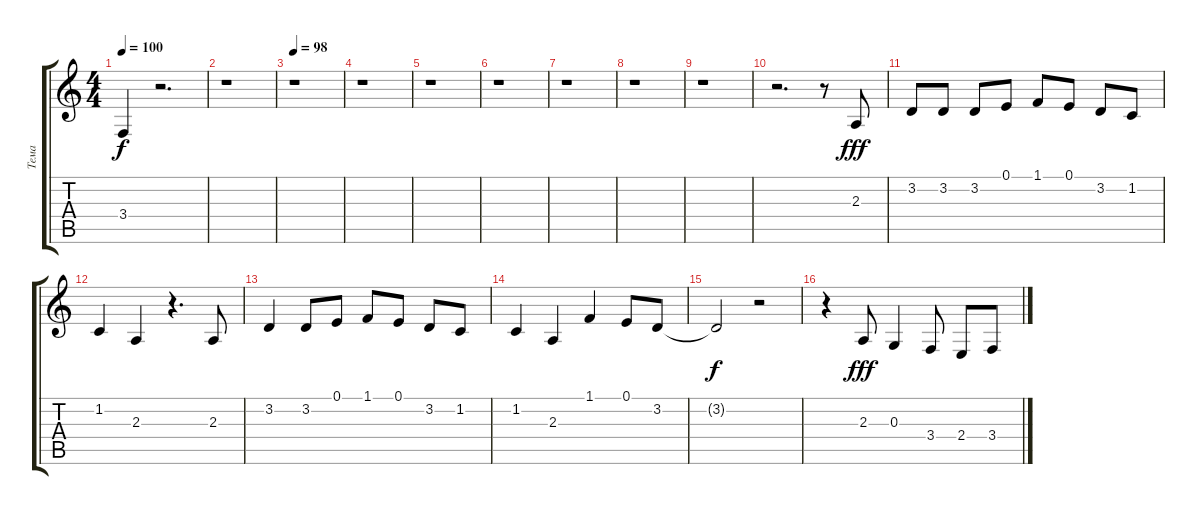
\track ("Тема" "Тема") {instrument oboe}
\staff {score tabs}
\tuning (E4 B3 G3 D3 A2 E2) {hide}
\ts (4 4)
\tempo 100
\clef g2
\ks c
3.4{t}.4{dy f} r.2{d} |
r.1 |
\tempo 98
r.1 |
r.1 |
r.1 |
r.1 |
r.1 |
r.1 |
r.1 |
r.2{d} r.8 2.3.8{dy fff volume 10 instrument oboe} |
3.2.8 3.2.8 3.2.8 0.1.8 1.1.8 0.1.8 3.2.8 1.2.8 |
1.2.4 2.3.4 r.4{d} 2.3.8 |
3.2.4 3.2.8 0.1.8 1.1.8 0.1.8 3.2.8 1.2.8 |
1.2.4 2.3.4 1.1.4 0.1.8 3.2.8 |
3.2{t}.2{dy f} r.2 |
r.4 2.3.8{dy fff} 0.3.4 3.4.8 2.4.8 3.4.8
